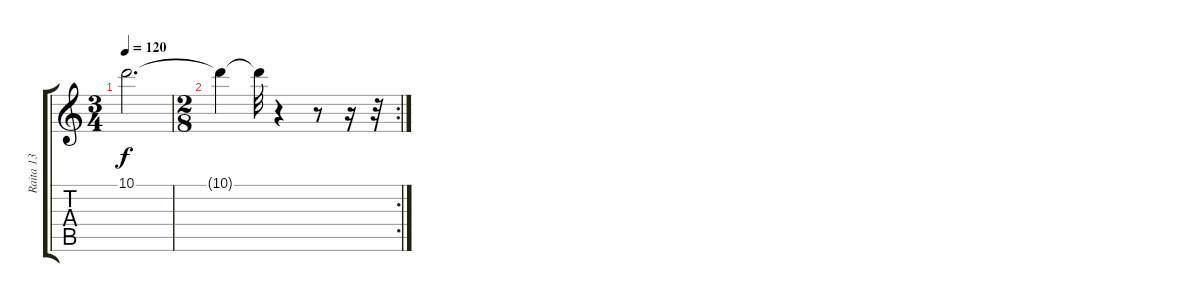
\track ("Raita 13" "Raita 13") {instrument stringensemble1}
\staff {score tabs}
\tuning (E5 B4 G4 D4 A3 E3) {hide}
\ts (3 4)
\tempo 120
\clef g2
\ks c
10.1{t}.2{d dy f} |
\rc 2
\ts (2 8)
10.1{t}.4 10.1{t}.32 r.4 r.8 r.16 r.32
